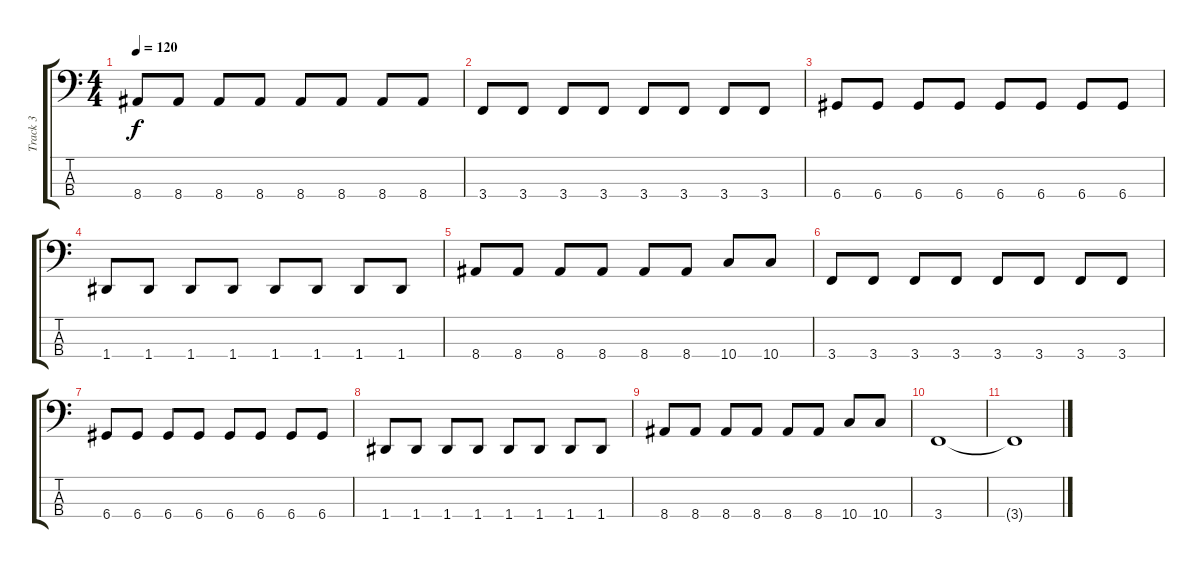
\track ("Track 3" "Track 3") {instrument electricbassfinger}
\staff {score tabs}
\tuning (G2 D2 A1 D1) {hide}
\ts (4 4)
\tempo 120
\clef f4
\ks c
8.4.8{dy f} 8.4.8 8.4.8 8.4.8 8.4.8 8.4.8 8.4.8 8.4.8 |
3.4.8 3.4.8 3.4.8 3.4.8 3.4.8 3.4.8 3.4.8 3.4.8 |
6.4.8 6.4.8 6.4.8 6.4.8 6.4.8 6.4.8 6.4.8 6.4.8 |
1.4.8 1.4.8 1.4.8 1.4.8 1.4.8 1.4.8 1.4.8 1.4.8 |
8.4.8 8.4.8 8.4.8 8.4.8 8.4.8 8.4.8 10.4.8 10.4.8 |
3.4.8 3.4.8 3.4.8 3.4.8 3.4.8 3.4.8 3.4.8 3.4.8 |
6.4.8 6.4.8 6.4.8 6.4.8 6.4.8 6.4.8 6.4.8 6.4.8 |
1.4.8 1.4.8 1.4.8 1.4.8 1.4.8 1.4.8 1.4.8 1.4.8 |
8.4.8 8.4.8 8.4.8 8.4.8 8.4.8 8.4.8 10.4.8 10.4.8 |
3.4.1 |
3.4{t}.1
